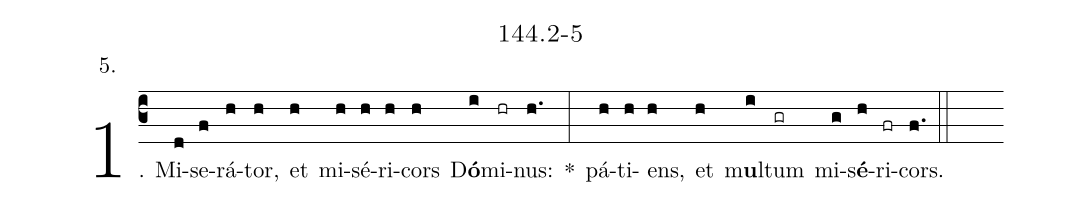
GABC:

name: 144.2-5;
annotation: 5.;
%%
(c3)1. Mi(d)se(f)rá(h)tor,(h) et(h) mi(h)sé(h)ri(h)cors(h) D<b>ó</b>(i)mi(hr)nus:(h.) *(:) pá(h)ti(h)ens,(h) et(h) m<b>u</b>l(i)tum(gr) mi(g)s<b>é</b>(h)ri(fr)cors.(f.) (::)
